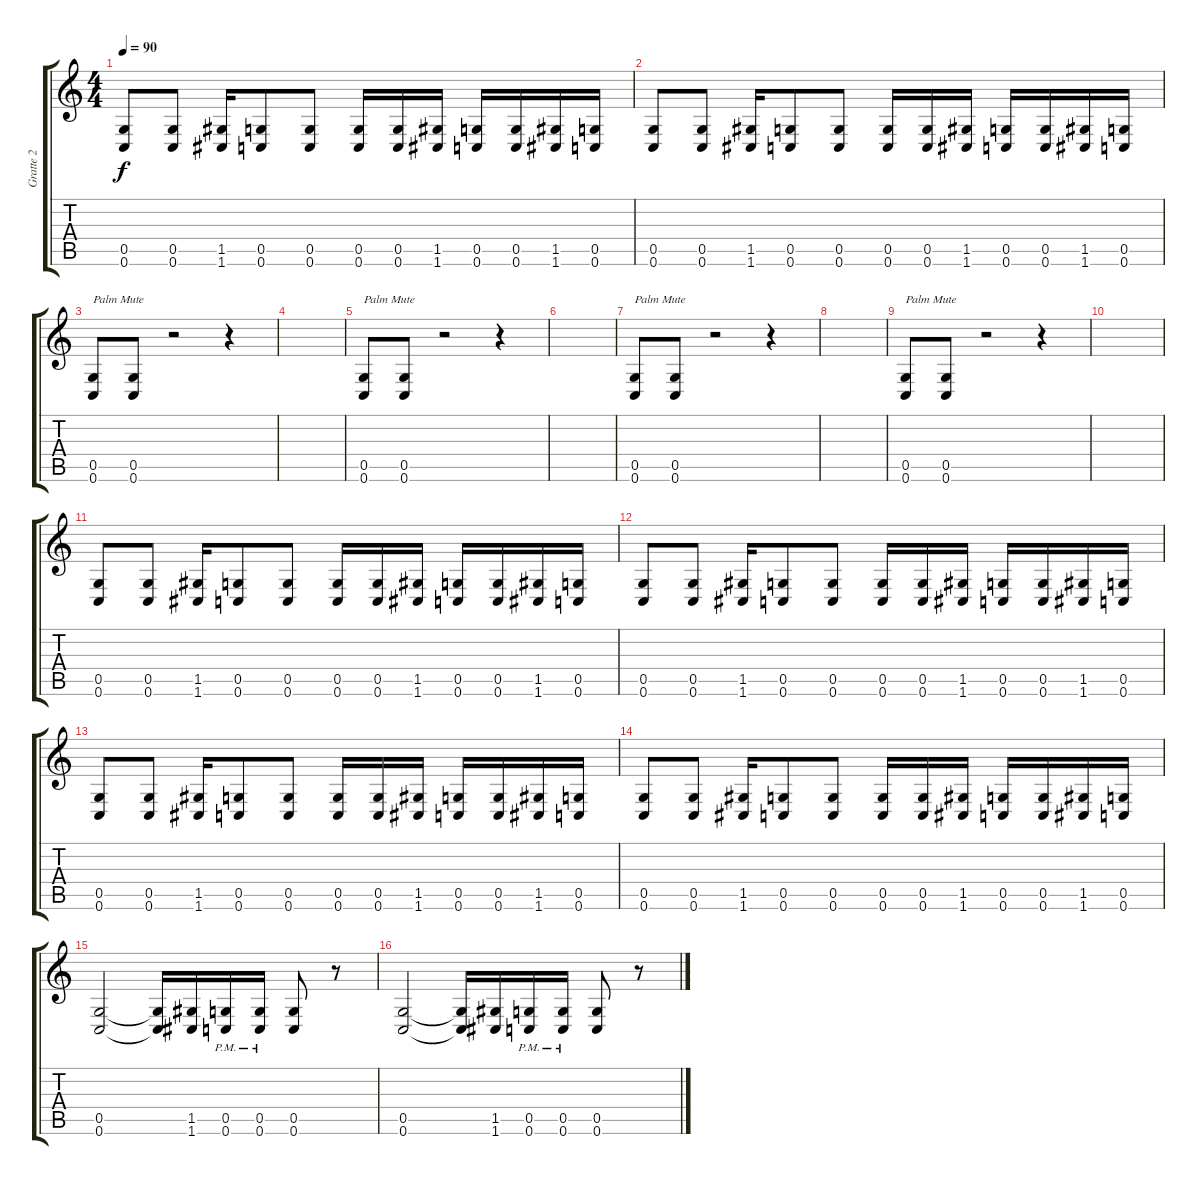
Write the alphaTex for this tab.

\track ("Gratte 2" "Gratte 2") {instrument distortionguitar}
\staff {score tabs}
\tuning (D4 A3 F3 C3 G2 C2) {hide}
\ts (4 4)
\tempo 90
\clef g2
\ks c
(0.5 0.6).8{dy f} (0.5 0.6).8 (1.5 1.6).16 (0.5 0.6).8 (0.5 0.6).8 (0.5 0.6).16 (0.5 0.6).16 (1.5 1.6).16 (0.5 0.6).16 (0.5 0.6).16 (1.5 1.6).16 (0.5 0.6).16 |
(0.5 0.6).8 (0.5 0.6).8 (1.5 1.6).16 (0.5 0.6).8 (0.5 0.6).8 (0.5 0.6).16 (0.5 0.6).16 (1.5 1.6).16 (0.5 0.6).16 (0.5 0.6).16 (1.5 1.6).16 (0.5 0.6).16 |
(0.5 0.6).8{txt "Palm Mute"} (0.5 0.6).8 r.2 r.4 |
|
(0.5 0.6).8{txt "Palm Mute"} (0.5 0.6).8 r.2 r.4 |
|
(0.5 0.6).8{txt "Palm Mute"} (0.5 0.6).8 r.2 r.4 |
|
(0.5 0.6).8{txt "Palm Mute"} (0.5 0.6).8 r.2 r.4 |
|
(0.5 0.6).8 (0.5 0.6).8 (1.5 1.6).16 (0.5 0.6).8 (0.5 0.6).8 (0.5 0.6).16 (0.5 0.6).16 (1.5 1.6).16 (0.5 0.6).16 (0.5 0.6).16 (1.5 1.6).16 (0.5 0.6).16 |
(0.5 0.6).8 (0.5 0.6).8 (1.5 1.6).16 (0.5 0.6).8 (0.5 0.6).8 (0.5 0.6).16 (0.5 0.6).16 (1.5 1.6).16 (0.5 0.6).16 (0.5 0.6).16 (1.5 1.6).16 (0.5 0.6).16 |
(0.5 0.6).8 (0.5 0.6).8 (1.5 1.6).16 (0.5 0.6).8 (0.5 0.6).8 (0.5 0.6).16 (0.5 0.6).16 (1.5 1.6).16 (0.5 0.6).16 (0.5 0.6).16 (1.5 1.6).16 (0.5 0.6).16 |
(0.5 0.6).8 (0.5 0.6).8 (1.5 1.6).16 (0.5 0.6).8 (0.5 0.6).8 (0.5 0.6).16 (0.5 0.6).16 (1.5 1.6).16 (0.5 0.6).16 (0.5 0.6).16 (1.5 1.6).16 (0.5 0.6).16 |
(0.5 0.6).2 (0.5{t} 0.6{t}).16 (1.5 1.6).16 (0.5{pm} 0.6{pm}).16 (0.5{pm} 0.6{pm}).16 (0.5 0.6).8 r.8 |
(0.5 0.6).2 (0.5{t} 0.6{t}).16 (1.5 1.6).16 (0.5{pm} 0.6{pm}).16 (0.5{pm} 0.6{pm}).16 (0.5 0.6).8 r.8
